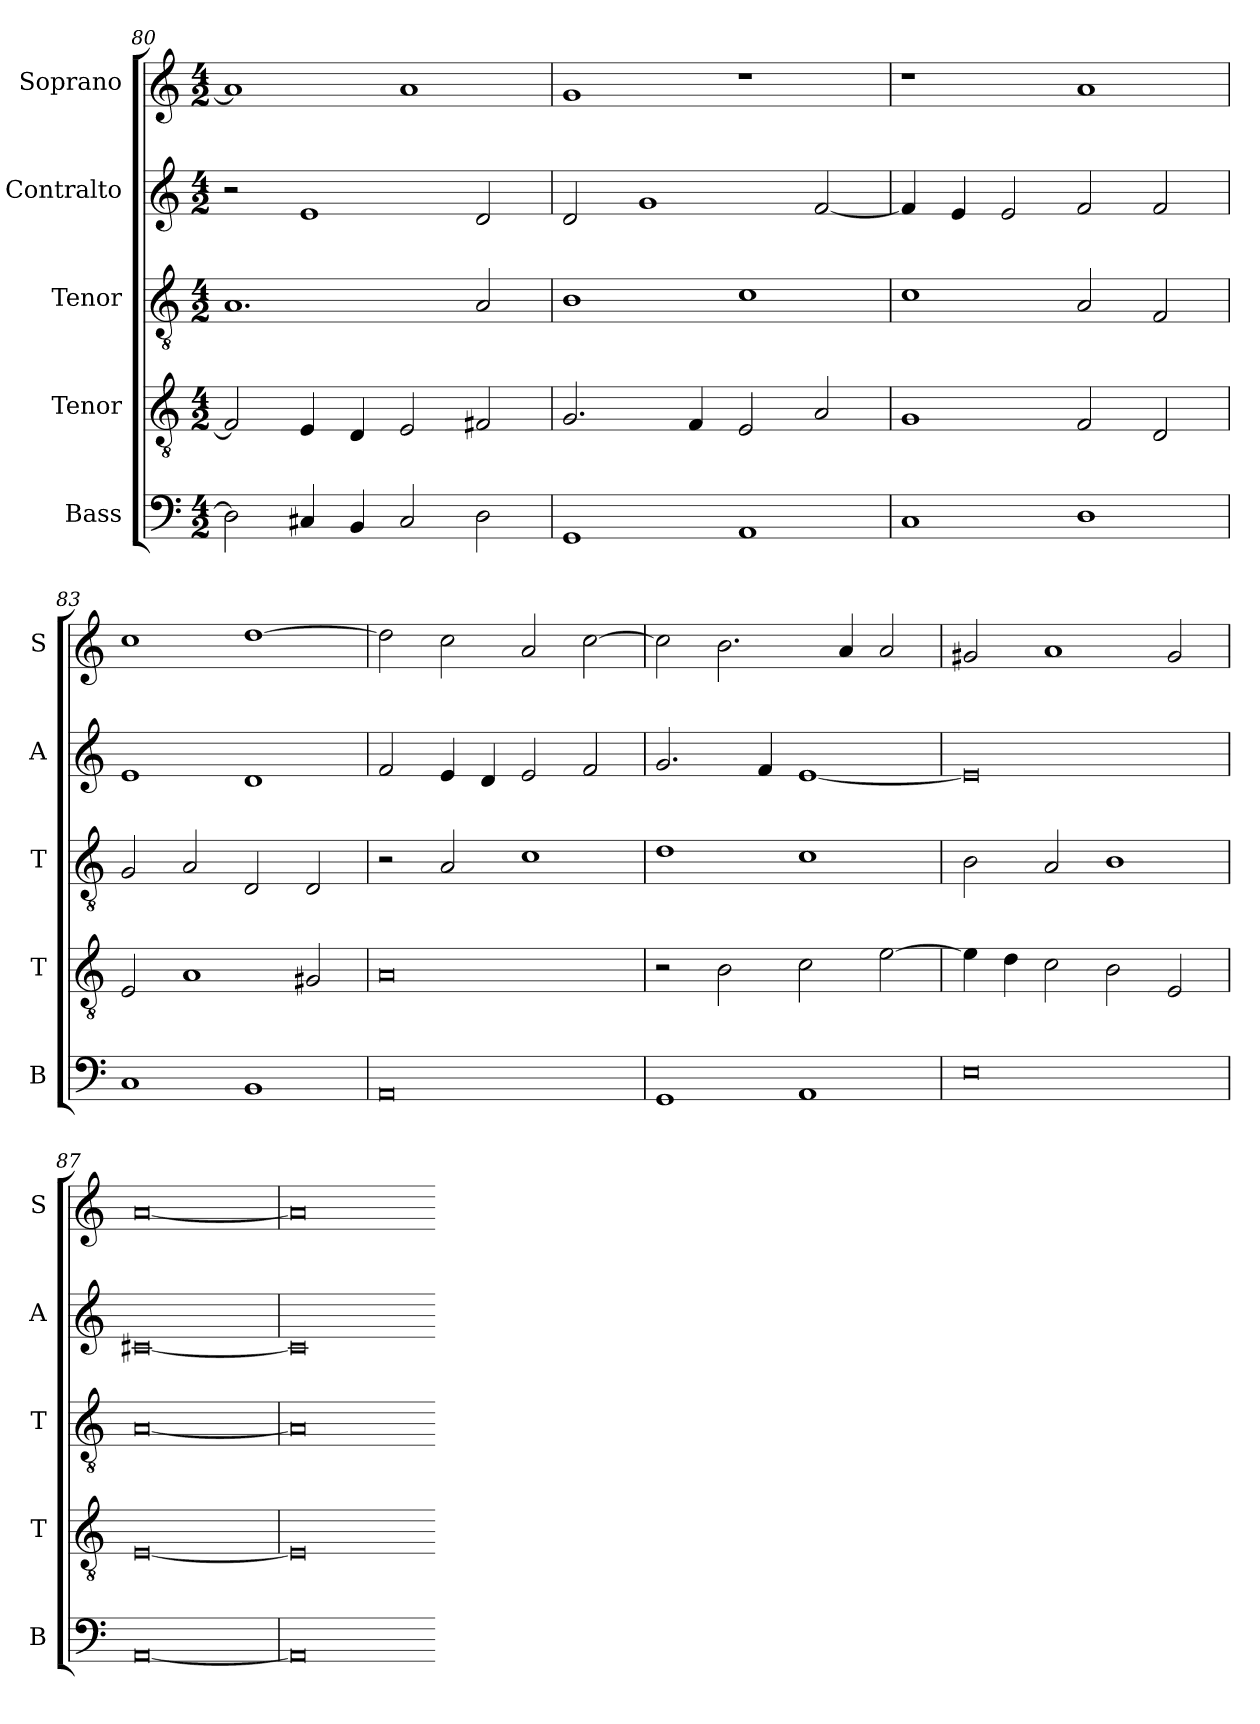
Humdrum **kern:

**kern	**kern	**kern	**kern	**kern
*part5	*part4	*part3	*part2	*part1
*staff5	*staff4	*staff3	*staff2	*staff1
*I"Bass	*I"Tenor	*I"Tenor	*I"Contralto	*I"Soprano
*I'B	*I'T	*I'T	*I'A	*I'S
*clefF4	*clefGv2	*clefGv2	*clefG2	*clefG2
*k[]	*k[]	*k[]	*k[]	*k[]
*D:dor	*D:dor	*D:dor	*D:dor	*D:dor
*M4/2	*M4/2	*M4/2	*M4/2	*M4/2
=80	=80	=80	=80	=80
2D]	2F]	1.A	2r	1a]
4C#X	4E	.	1e	.
4BB	4D	.	.	.
2C#	2E	.	.	1a
2D	2F#X	2A	2d	.
=81	=81	=81	=81	=81
1GG	2.G	1B	2d	1g
.	.	.	1g	.
.	4F	.	.	.
1AA	2E	1c	.	1r
.	2A	.	[2f	.
=82	=82	=82	=82	=82
1C	1G	1c	4f]	1r
.	.	.	4e	.
.	.	.	2e	.
1D	2F	2A	2f	1a
.	2D	2F	2f	.
=83	=83	=83	=83	=83
1C	2E	2G	1e	1cc
.	1A	2A	.	.
1BB	.	2D	1d	[1dd
.	2G#X	2D	.	.
=84	=84	=84	=84	=84
0AA	0A	2r	2f	2dd]
.	.	2A	4e	2cc
.	.	.	4d	.
.	.	1c	2e	2a
.	.	.	2f	[2cc
=85	=85	=85	=85	=85
1GG	2r	1d	2.g	2cc]
.	2B	.	.	2.b
.	.	.	4f	.
1AA	2c	1c	[1e	.
.	.	.	.	4a
.	[2e	.	.	2a
=86	=86	=86	=86	=86
0E	4e]	2B	0e]	2g#X
.	4d	.	.	.
.	2c	2A	.	1a
.	2B	1B	.	.
.	2E	.	.	2g#
=87	=87	=87	=87	=87
[0AA	[0E	[0A	[0c#X	[0a
=88	=88	=88	=88	=88
0AA]	0E]	0A]	0c#]	0a]
=-	=-	=-	=-	=-
*-	*-	*-	*-	*-
